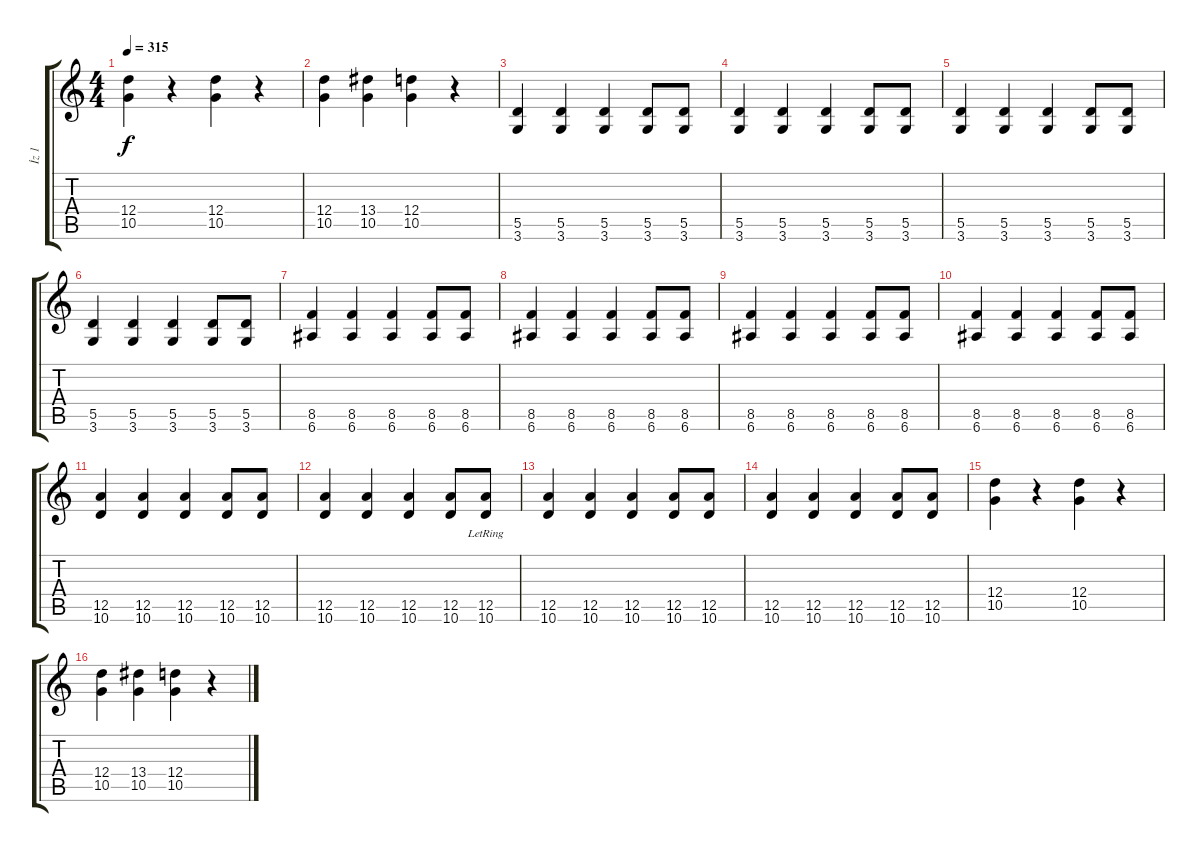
\track ("İz 1" "İz 1") {instrument electricguitarclean}
\staff {score tabs}
\tuning (E4 B3 G3 D3 A2 E2) {hide}
\ts (4 4)
\tempo 315
\clef g2
\ks c
(12.4 10.5).4{dy f} r.4 (12.4 10.5).4 r.4 |
(12.4 10.5).4 (13.4 10.5).4 (12.4 10.5).4 r.4 |
(5.5 3.6).4 (5.5 3.6).4 (5.5 3.6).4 (5.5 3.6).8 (5.5 3.6).8 |
(5.5 3.6).4 (5.5 3.6).4 (5.5 3.6).4 (5.5 3.6).8 (5.5 3.6).8 |
(5.5 3.6).4 (5.5 3.6).4 (5.5 3.6).4 (5.5 3.6).8 (5.5 3.6).8 |
(5.5 3.6).4 (5.5 3.6).4 (5.5 3.6).4 (5.5 3.6).8 (5.5 3.6).8 |
(8.5 6.6).4 (8.5 6.6).4 (8.5 6.6).4 (8.5 6.6).8 (8.5 6.6).8 |
(8.5 6.6).4 (8.5 6.6).4 (8.5 6.6).4 (8.5 6.6).8 (8.5 6.6).8 |
(8.5 6.6).4 (8.5 6.6).4 (8.5 6.6).4 (8.5 6.6).8 (8.5 6.6).8 |
(8.5 6.6).4 (8.5 6.6).4 (8.5 6.6).4 (8.5 6.6).8 (8.5 6.6).8 |
(12.5 10.6).4 (12.5 10.6).4 (12.5 10.6).4 (12.5 10.6).8 (12.5 10.6).8 |
(12.5 10.6).4 (12.5 10.6).4 (12.5 10.6).4 (12.5 10.6).8 (12.5 10.6{lr}).8 |
(12.5 10.6).4 (12.5 10.6).4 (12.5 10.6).4 (12.5 10.6).8 (12.5 10.6).8 |
(12.5 10.6).4 (12.5 10.6).4 (12.5 10.6).4 (12.5 10.6).8 (12.5 10.6).8 |
(12.4 10.5).4 r.4 (12.4 10.5).4 r.4 |
(12.4 10.5).4 (13.4 10.5).4 (12.4 10.5).4 r.4
